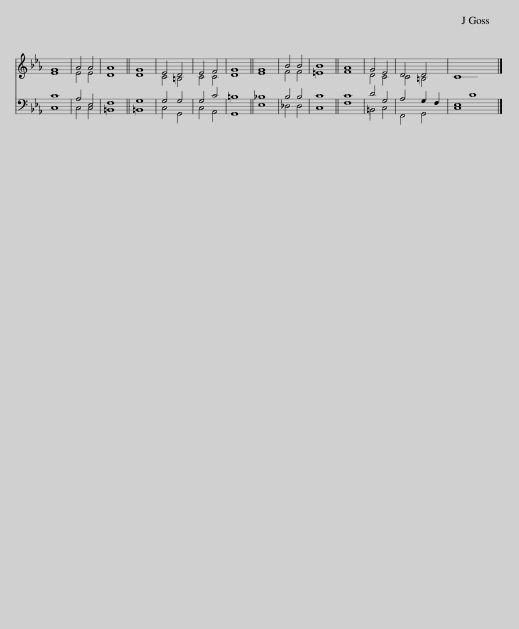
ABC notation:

X:1
%%score { ( 1 2 ) | ( 3 4 ) }
L:1/8
Q:1/4=200
M:4/4
I:linebreak $
K:Eb
V:1 treble
V:2 treble
V:3 bass
V:4 bass
V:1
 G8 | A4 A4 | A8 || G8 | E4 D4 | %5
 E4 F4 | G8 || G8 | B4 B4 | B8 || %10
 A8 | G4 E4 | D4 D4 | C8 |] %14
V:2
 E8 | E4 E4 | D8 || D8 | C4 =B,4 | %5
 C4 C4 | D8 || E8 | F4 F4 | =E8 || %10
 F8 | D4 C4 | C4 =B,4 | C8 |] %14
V:3
 C8 | A,4 E,4 | F,8 || G,8 | G,4 G,4 | %5
 G,4 C4 | =B,8 || _B,8 | B,4 B,4 | C8 || %10
 C8 | D4 G,4 | A,4 G,2 F,2 | E,8 |] %14
V:4
 C,8 | C,4 C,4 | =B,,8 || =B,,8 | C,4 G,,4 | %5
 C,4 A,,4 | G,,8 || E,8 | _D,4 D,4 | C,8 || %10
 F,8 | =B,,4 C,4 | F,,4 G,,4 | C,8 |] %14
